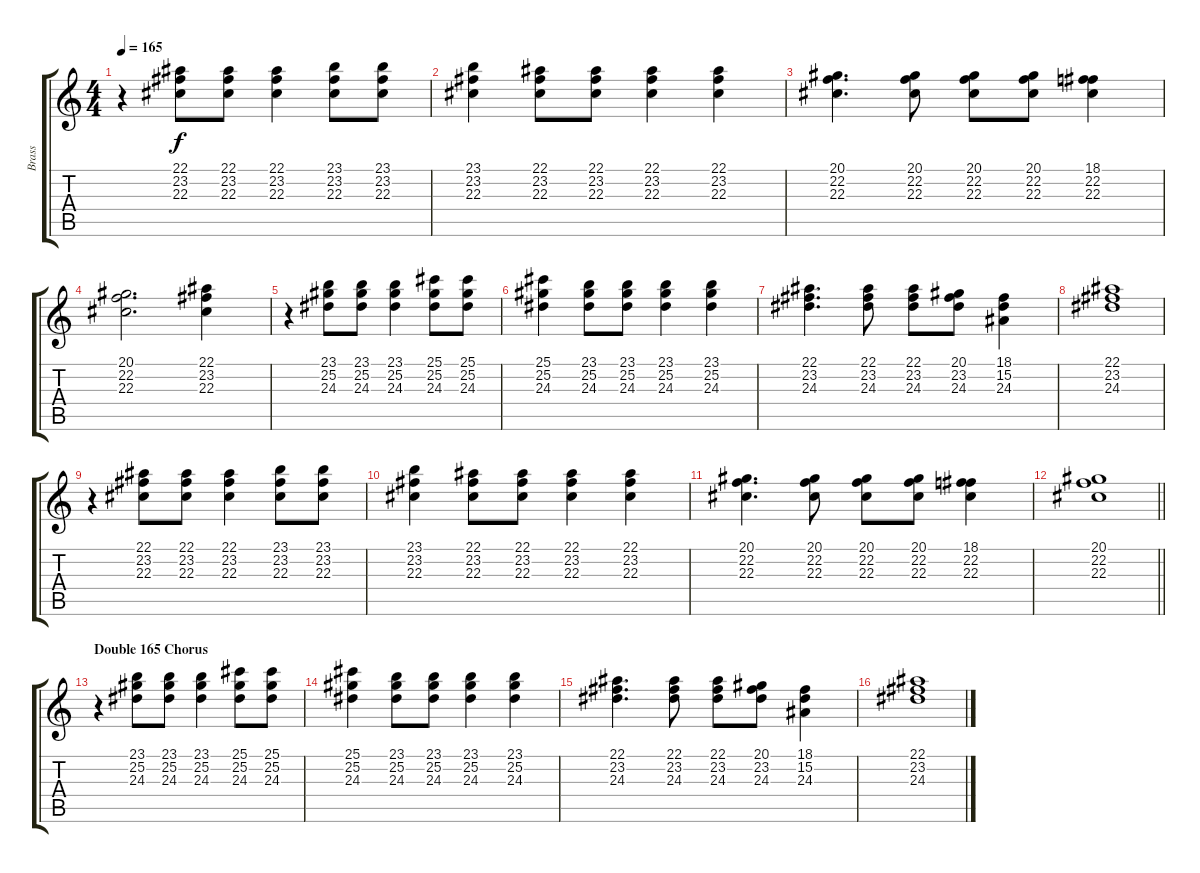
\track ("Brass" "Brass") {instrument brasssection}
\staff {score tabs}
\tuning (C4 G3 Eb3 Bb2 F2 C2) {hide}
\ts (4 4)
\tempo 165
\clef g2
\ks c
r.4{dy f} (22.1 23.2 22.3).8 (22.1 23.2 22.3).8 (22.1 23.2 22.3).4 (23.1 23.2 22.3).8 (23.1 23.2 22.3).8 |
(23.1 23.2 22.3).4 (22.1 23.2 22.3).8 (22.1 23.2 22.3).8 (22.1 23.2 22.3).4 (22.1 23.2 22.3).4 |
(20.1 22.2 22.3).4{d} (20.1 22.2 22.3).8 (20.1 22.2 22.3).8 (20.1 22.2 22.3).8 (18.1 22.2 22.3).4 |
(20.1 22.2 22.3).2{d} (22.1 23.2 22.3).4 |
r.4 (23.1 25.2 24.3).8 (23.1 25.2 24.3).8 (23.1 25.2 24.3).4 (25.1 25.2 24.3).8 (25.1 25.2 24.3).8 |
(25.1 25.2 24.3).4 (23.1 25.2 24.3).8 (23.1 25.2 24.3).8 (23.1 25.2 24.3).4 (23.1 25.2 24.3).4 |
(22.1 23.2 24.3).4{d} (22.1 23.2 24.3).8 (22.1 23.2 24.3).8 (20.1 23.2 24.3).8 (18.1 15.2 24.3).4 |
(22.1 23.2 24.3).1 |
r.4 (22.1 23.2 22.3).8 (22.1 23.2 22.3).8 (22.1 23.2 22.3).4 (23.1 23.2 22.3).8 (23.1 23.2 22.3).8 |
(23.1 23.2 22.3).4 (22.1 23.2 22.3).8 (22.1 23.2 22.3).8 (22.1 23.2 22.3).4 (22.1 23.2 22.3).4 |
(20.1 22.2 22.3).4{d} (20.1 22.2 22.3).8 (20.1 22.2 22.3).8 (20.1 22.2 22.3).8 (18.1 22.2 22.3).4 |
\barLineRight lightlight
(20.1 22.2 22.3).1 |
\section ("" "Double 165 Chorus")
r.4 (23.1 25.2 24.3).8 (23.1 25.2 24.3).8 (23.1 25.2 24.3).4 (25.1 25.2 24.3).8 (25.1 25.2 24.3).8 |
(25.1 25.2 24.3).4 (23.1 25.2 24.3).8 (23.1 25.2 24.3).8 (23.1 25.2 24.3).4 (23.1 25.2 24.3).4 |
(22.1 23.2 24.3).4{d} (22.1 23.2 24.3).8 (22.1 23.2 24.3).8 (20.1 23.2 24.3).8 (18.1 15.2 24.3).4 |
(22.1 23.2 24.3).1
